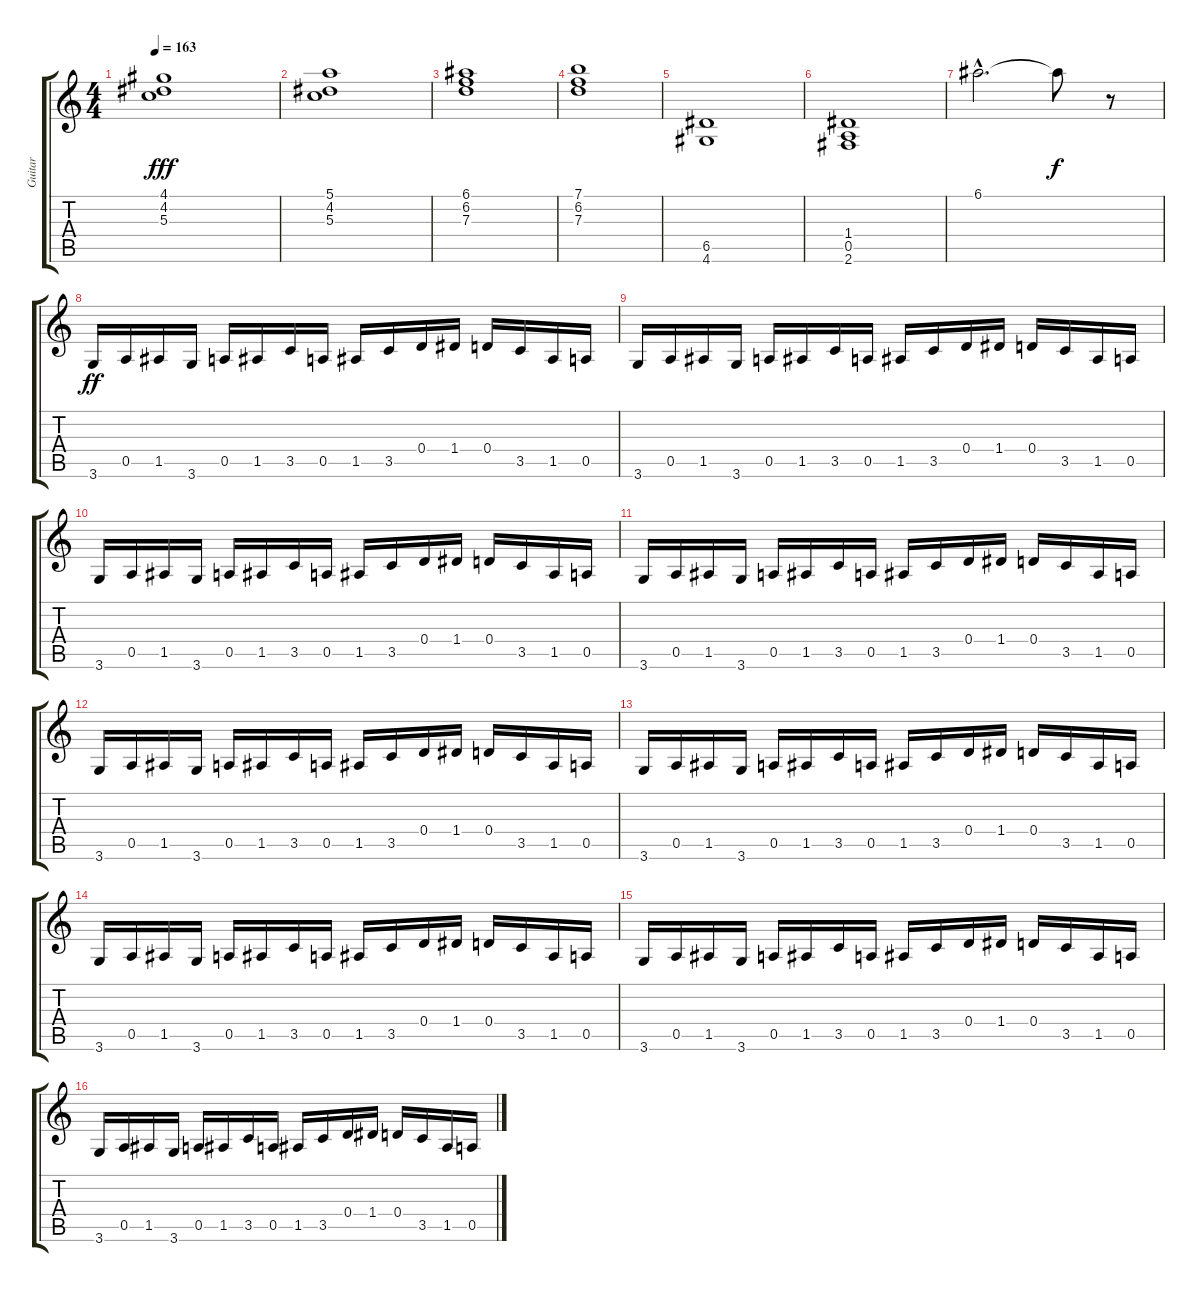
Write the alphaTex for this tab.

\track ("Guitar" "Guitar") {instrument distortionguitar}
\staff {score tabs}
\tuning (E4 B3 G3 D3 A2 E2) {hide}
\ts (4 4)
\tempo 163
\clef g2
\ks c
(4.1 4.2 5.3).1{dy fff} |
(5.1 4.2 5.3).1 |
(6.1 6.2 7.3).1 |
(7.1 6.2 7.3).1 |
(6.5 4.6).1 |
(1.4 0.5 2.6).1 |
6.1{hac}.2{d volume 16 balance 4 instrument guitarharmonics} 6.1{t}.8{dy f} r.8 |
3.6.16{dy ff instrument distortionguitar} 0.5.16 1.5.16 3.6.16 0.5.16 1.5.16 3.5.16 0.5.16 1.5.16 3.5.16 0.4.16 1.4.16 0.4.16 3.5.16 1.5.16 0.5.16 |
3.6.16 0.5.16 1.5.16 3.6.16 0.5.16 1.5.16 3.5.16 0.5.16 1.5.16 3.5.16 0.4.16 1.4.16 0.4.16 3.5.16 1.5.16 0.5.16 |
3.6.16 0.5.16 1.5.16 3.6.16 0.5.16 1.5.16 3.5.16 0.5.16 1.5.16 3.5.16 0.4.16 1.4.16 0.4.16 3.5.16 1.5.16 0.5.16 |
3.6.16 0.5.16 1.5.16 3.6.16 0.5.16 1.5.16 3.5.16 0.5.16 1.5.16 3.5.16 0.4.16 1.4.16 0.4.16 3.5.16 1.5.16 0.5.16 |
3.6.16 0.5.16 1.5.16 3.6.16 0.5.16 1.5.16 3.5.16 0.5.16 1.5.16 3.5.16 0.4.16 1.4.16 0.4.16 3.5.16 1.5.16 0.5.16 |
3.6.16 0.5.16 1.5.16 3.6.16 0.5.16 1.5.16 3.5.16 0.5.16 1.5.16 3.5.16 0.4.16 1.4.16 0.4.16 3.5.16 1.5.16 0.5.16 |
3.6.16 0.5.16 1.5.16 3.6.16 0.5.16 1.5.16 3.5.16 0.5.16 1.5.16 3.5.16 0.4.16 1.4.16 0.4.16 3.5.16 1.5.16 0.5.16 |
3.6.16 0.5.16 1.5.16 3.6.16 0.5.16 1.5.16 3.5.16 0.5.16 1.5.16 3.5.16 0.4.16 1.4.16 0.4.16 3.5.16 1.5.16 0.5.16 |
3.6.16 0.5.16 1.5.16 3.6.16 0.5.16 1.5.16 3.5.16 0.5.16 1.5.16 3.5.16 0.4.16 1.4.16 0.4.16 3.5.16 1.5.16 0.5.16
